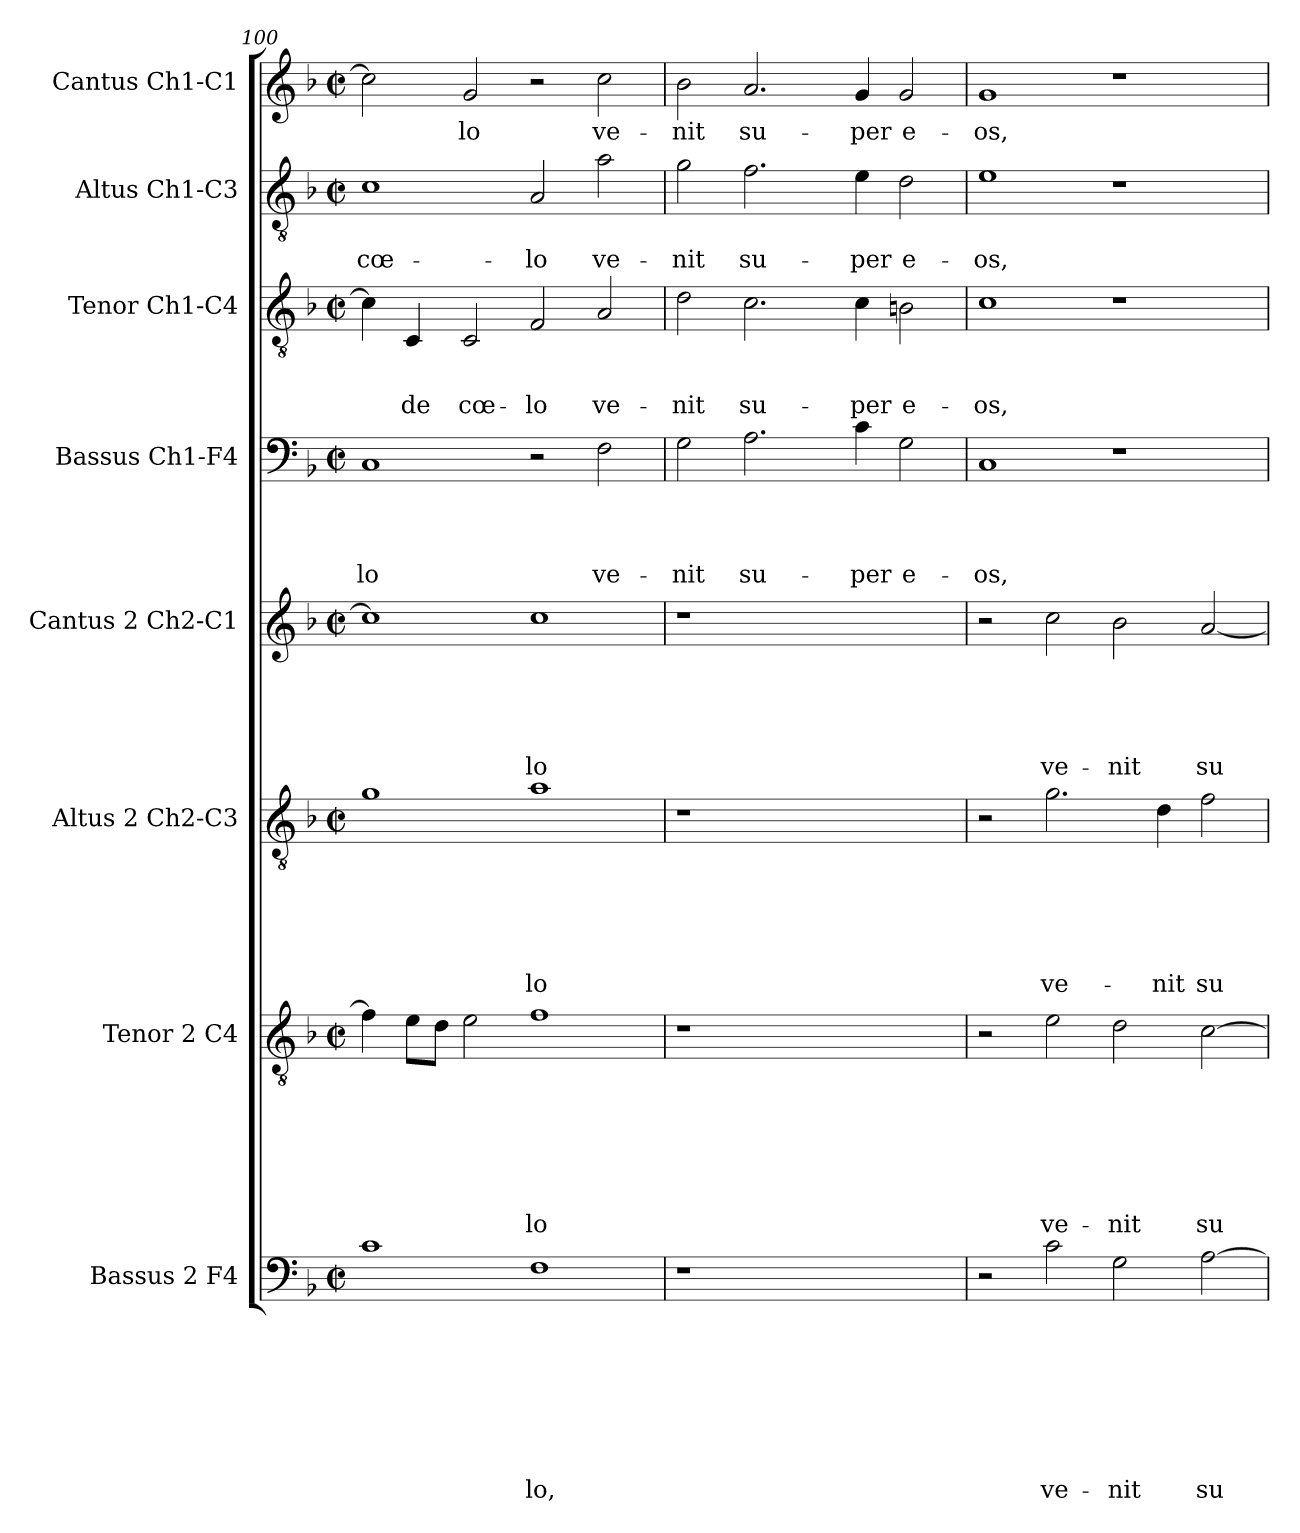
**kern	**text	**text	**text	**text	**text	**text	**text	**text	**kern	**text	**text	**text	**text	**text	**text	**text	**kern	**text	**text	**text	**text	**text	**text	**kern	**text	**text	**text	**text	**text	**kern	**text	**text	**text	**text	**kern	**text	**text	**text	**kern	**text	**text	**kern	**text
*part8	*part8	*part8	*part8	*part8	*part8	*part8	*part8	*part8	*part7	*part7	*part7	*part7	*part7	*part7	*part7	*part7	*part6	*part6	*part6	*part6	*part6	*part6	*part6	*part5	*part5	*part5	*part5	*part5	*part5	*part4	*part4	*part4	*part4	*part4	*part3	*part3	*part3	*part3	*part2	*part2	*part2	*part1	*part1
*staff8	*staff8	*staff8	*staff8	*staff8	*staff8	*staff8	*staff8	*staff8	*staff7	*staff7	*staff7	*staff7	*staff7	*staff7	*staff7	*staff7	*staff6	*staff6	*staff6	*staff6	*staff6	*staff6	*staff6	*staff5	*staff5	*staff5	*staff5	*staff5	*staff5	*staff4	*staff4	*staff4	*staff4	*staff4	*staff3	*staff3	*staff3	*staff3	*staff2	*staff2	*staff2	*staff1	*staff1
*I"Bassus 2 F4	*	*	*	*	*	*	*	*	*I"Tenor 2 C4	*	*	*	*	*	*	*	*I"Altus 2 Ch2-C3	*	*	*	*	*	*	*I"Cantus 2 Ch2-C1	*	*	*	*	*	*I"Bassus  Ch1-F4	*	*	*	*	*I"Tenor Ch1-C4	*	*	*	*I"Altus  Ch1-C3	*	*	*I"Cantus Ch1-C1	*
*I'B2	*	*	*	*	*	*	*	*	*I'T2	*	*	*	*	*	*	*	*I'A2	*	*	*	*	*	*	*I'C2	*	*	*	*	*	*I'B	*	*	*	*	*I'T	*	*	*	*I'A	*	*	*I'C	*
*clefF4	*	*	*	*	*	*	*	*	*clefGv2	*	*	*	*	*	*	*	*clefGv2	*	*	*	*	*	*	*clefG2	*	*	*	*	*	*clefF4	*	*	*	*	*clefGv2	*	*	*	*clefGv2	*	*	*clefG2	*
*k[b-]	*	*	*	*	*	*	*	*	*k[b-]	*	*	*	*	*	*	*	*k[b-]	*	*	*	*	*	*	*k[b-]	*	*	*	*	*	*k[b-]	*	*	*	*	*k[b-]	*	*	*	*k[b-]	*	*	*k[b-]	*
*F:	*	*	*	*	*	*	*	*	*F:	*	*	*	*	*	*	*	*F:	*	*	*	*	*	*	*F:	*	*	*	*	*	*F:	*	*	*	*	*F:	*	*	*	*F:	*	*	*F:	*
*M2/2	*	*	*	*	*	*	*	*	*M2/2	*	*	*	*	*	*	*	*M2/2	*	*	*	*	*	*	*M2/2	*	*	*	*	*	*M2/2	*	*	*	*	*M2/2	*	*	*	*M2/2	*	*	*M2/2	*
*met(c|)	*	*	*	*	*	*	*	*	*met(c|)	*	*	*	*	*	*	*	*met(c|)	*	*	*	*	*	*	*met(c|)	*	*	*	*	*	*met(c|)	*	*	*	*	*met(c|)	*	*	*	*met(c|)	*	*	*met(c|)	*
=100	=100	=100	=100	=100	=100	=100	=100	=100	=100	=100	=100	=100	=100	=100	=100	=100	=100	=100	=100	=100	=100	=100	=100	=100	=100	=100	=100	=100	=100	=100	=100	=100	=100	=100	=100	=100	=100	=100	=100	=100	=100	=100	=100
!	!	!	!	!	!	!	!	!	!	!	!	!	!	!	!	!	!	!	!	!	!	!	!	!	!	!	!	!	!	!	!	!	!	!LO:LY:b	!	!	!	!	!	!	!LO:LY:b	!	!
1c	.	.	.	.	.	.	.	.	4f\]	.	.	.	.	.	.	.	1g	.	.	.	.	.	.	1cc]	.	.	.	.	.	1C	.	.	.	-lo	4c\]	.	.	.	1c	.	cœ-	2cc\]	.
!	!	!	!	!	!	!	!	!	!	!	!	!	!	!	!	!	!	!	!	!	!	!	!	!	!	!	!	!	!	!	!	!	!	!	!	!	!	!LO:LY:b	!	!	!	!	!
.	.	.	.	.	.	.	.	.	8e\L	.	.	.	.	.	.	.	.	.	.	.	.	.	.	.	.	.	.	.	.	.	.	.	.	.	4C/	.	.	de	.	.	.	.	.
.	.	.	.	.	.	.	.	.	8d\J	.	.	.	.	.	.	.	.	.	.	.	.	.	.	.	.	.	.	.	.	.	.	.	.	.	.	.	.	.	.	.	.	.	.
!	!	!	!	!	!	!	!	!	!	!	!	!	!	!	!	!	!	!	!	!	!	!	!	!	!	!	!	!	!	!	!	!	!	!	!	!	!	!LO:LY:b	!	!	!	!	!LO:LY:b
.	.	.	.	.	.	.	.	.	2e\	.	.	.	.	.	.	.	.	.	.	.	.	.	.	.	.	.	.	.	.	.	.	.	.	.	2C/	.	.	cœ-	.	.	.	2g/	-lo
!	!	!	!	!	!	!	!	!LO:LY:b	!	!	!	!	!	!	!	!LO:LY:b	!	!	!	!	!	!	!LO:LY:b	!	!	!	!	!	!LO:LY:b	!	!	!	!	!	!	!	!	!LO:LY:b	!	!	!LO:LY:b	!	!
1F	.	.	.	.	.	.	.	-lo,	1f	.	.	.	.	.	.	-lo	1a	.	.	.	.	.	-lo	1cc	.	.	.	.	-lo	2r	.	.	.	.	2F/	.	.	-lo	2A/	.	-lo	2r	.
!	!	!	!	!	!	!	!	!	!	!	!	!	!	!	!	!	!	!	!	!	!	!	!	!	!	!	!	!	!	!	!	!	!	!LO:LY:b	!	!	!	!LO:LY:b	!	!	!LO:LY:b	!	!LO:LY:b
.	.	.	.	.	.	.	.	.	.	.	.	.	.	.	.	.	.	.	.	.	.	.	.	.	.	.	.	.	.	2F\	.	.	.	ve-	2A/	.	.	ve-	2a\	.	ve-	2cc\	ve-
=101	=101	=101	=101	=101	=101	=101	=101	=101	=101	=101	=101	=101	=101	=101	=101	=101	=101	=101	=101	=101	=101	=101	=101	=101	=101	=101	=101	=101	=101	=101	=101	=101	=101	=101	=101	=101	=101	=101	=101	=101	=101	=101	=101
!	!	!	!	!	!	!	!	!	!	!	!	!	!	!	!	!	!	!	!	!	!	!	!	!	!	!	!	!	!	!	!	!	!	!LO:LY:b	!	!	!	!LO:LY:b	!	!	!LO:LY:b	!	!LO:LY:b
1r	.	.	.	.	.	.	.	.	1r	.	.	.	.	.	.	.	1r	.	.	.	.	.	.	1r	.	.	.	.	.	2G\	.	.	.	-nit	2d\	.	.	-nit	2g\	.	-nit	2b-\	-nit
!	!	!	!	!	!	!	!	!	!	!	!	!	!	!	!	!	!	!	!	!	!	!	!	!	!	!	!	!	!	!	!	!	!	!LO:LY:b	!	!	!	!LO:LY:b	!	!	!LO:LY:b	!	!LO:LY:b
.	.	.	.	.	.	.	.	.	.	.	.	.	.	.	.	.	.	.	.	.	.	.	.	.	.	.	.	.	.	2.A\	.	.	.	su-	2.c\	.	.	su-	2.f\	.	su-	2.a/	su-
1ryy	.	.	.	.	.	.	.	.	1ryy	.	.	.	.	.	.	.	1ryy	.	.	.	.	.	.	1ryy	.	.	.	.	.	.	.	.	.	.	.	.	.	.	.	.	.	.	.
!	!	!	!	!	!	!	!	!	!	!	!	!	!	!	!	!	!	!	!	!	!	!	!	!	!	!	!	!	!	!	!	!	!	!LO:LY:b	!	!	!	!LO:LY:b	!	!	!LO:LY:b	!	!LO:LY:b
.	.	.	.	.	.	.	.	.	.	.	.	.	.	.	.	.	.	.	.	.	.	.	.	.	.	.	.	.	.	4c\	.	.	.	-per	4c\	.	.	-per	4e\	.	-per	4g/	-per
!	!	!	!	!	!	!	!	!	!	!	!	!	!	!	!	!	!	!	!	!	!	!	!	!	!	!	!	!	!	!	!	!	!	!LO:LY:b	!	!	!	!LO:LY:b	!	!	!LO:LY:b	!	!LO:LY:b
.	.	.	.	.	.	.	.	.	.	.	.	.	.	.	.	.	.	.	.	.	.	.	.	.	.	.	.	.	.	2G\	.	.	.	e-	2Bn\	.	.	e-	2d\	.	e-	2g/	e-
!!LO:PB:g=z
=102	=102	=102	=102	=102	=102	=102	=102	=102	=102	=102	=102	=102	=102	=102	=102	=102	=102	=102	=102	=102	=102	=102	=102	=102	=102	=102	=102	=102	=102	=102	=102	=102	=102	=102	=102	=102	=102	=102	=102	=102	=102	=102	=102
!	!	!	!	!	!	!	!	!	!	!	!	!	!	!	!	!	!	!	!	!	!	!	!	!	!	!	!	!	!	!	!	!	!	!LO:LY:b	!	!	!	!LO:LY:b	!	!	!LO:LY:b	!	!LO:LY:b
2r	.	.	.	.	.	.	.	.	2r	.	.	.	.	.	.	.	2r	.	.	.	.	.	.	2r	.	.	.	.	.	1C	.	.	.	-os,	1c	.	.	-os,	1e	.	-os,	1g	-os,
!	!	!	!	!	!	!	!	!LO:LY:b	!	!	!	!	!	!	!	!LO:LY:b	!	!	!	!	!	!	!LO:LY:b	!	!	!	!	!	!LO:LY:b	!	!	!	!	!	!	!	!	!	!	!	!	!	!
2c\	.	.	.	.	.	.	.	ve-	2e\	.	.	.	.	.	.	ve-	2.g\	.	.	.	.	.	ve-	2cc\	.	.	.	.	ve-	.	.	.	.	.	.	.	.	.	.	.	.	.	.
!	!	!	!	!	!	!	!	!LO:LY:b	!	!	!	!	!	!	!	!LO:LY:b	!	!	!	!	!	!	!	!	!	!	!	!	!LO:LY:b	!	!	!	!	!	!	!	!	!	!	!	!	!	!
2G\	.	.	.	.	.	.	.	-nit	2d\	.	.	.	.	.	.	-nit	.	.	.	.	.	.	.	2b-\	.	.	.	.	-nit	1r	.	.	.	.	1r	.	.	.	1r	.	.	1r	.
!	!	!	!	!	!	!	!	!	!	!	!	!	!	!	!	!	!	!	!	!	!	!	!LO:LY:b	!	!	!	!	!	!	!	!	!	!	!	!	!	!	!	!	!	!	!	!
.	.	.	.	.	.	.	.	.	.	.	.	.	.	.	.	.	4d\	.	.	.	.	.	-nit	.	.	.	.	.	.	.	.	.	.	.	.	.	.	.	.	.	.	.	.
!	!	!	!	!	!	!	!	!LO:LY:b	!	!	!	!	!	!	!	!LO:LY:b	!	!	!	!	!	!	!LO:LY:b	!	!	!	!	!	!LO:LY:b	!	!	!	!	!	!	!	!	!	!	!	!	!	!
[2A\	.	.	.	.	.	.	.	su-	[2c\	.	.	.	.	.	.	su-	2f\	.	.	.	.	.	su-	[2a/	.	.	.	.	su-	.	.	.	.	.	.	.	.	.	.	.	.	.	.
=	=	=	=	=	=	=	=	=	=	=	=	=	=	=	=	=	=	=	=	=	=	=	=	=	=	=	=	=	=	=	=	=	=	=	=	=	=	=	=	=	=	=	=
*-	*-	*-	*-	*-	*-	*-	*-	*-	*-	*-	*-	*-	*-	*-	*-	*-	*-	*-	*-	*-	*-	*-	*-	*-	*-	*-	*-	*-	*-	*-	*-	*-	*-	*-	*-	*-	*-	*-	*-	*-	*-	*-	*-
